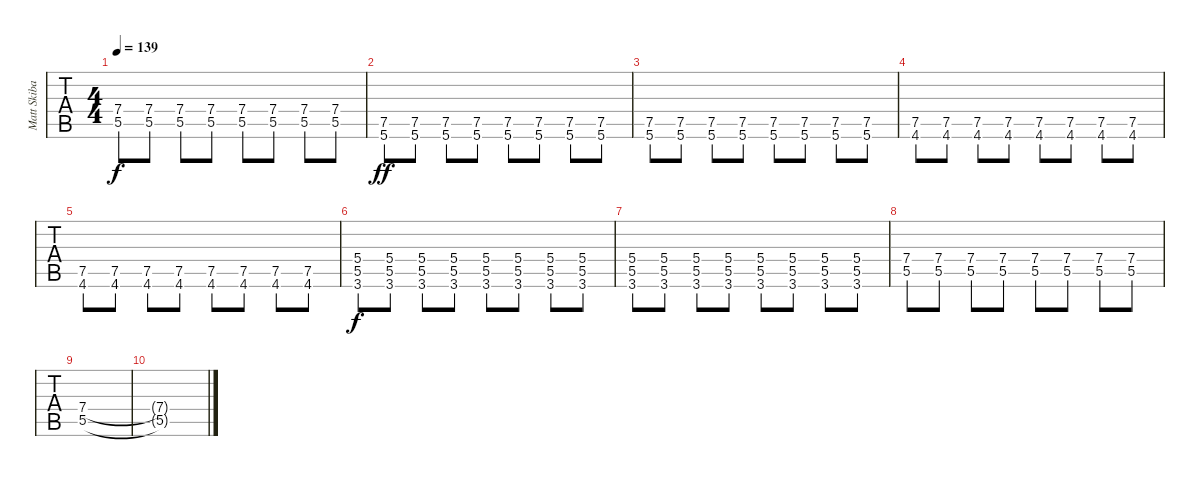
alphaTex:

\track ("Matt Skiba - Guitar One" "Matt Skiba") {instrument distortionguitar}
\staff {tabs}
\tuning (E4 B3 G3 D3 A2 E2) {hide}
\ts (4 4)
\tempo 139
\clef g2
\ks a
(7.4 5.5).8{dy f} (7.4 5.5).8 (7.4 5.5).8 (7.4 5.5).8 (7.4 5.5).8 (7.4 5.5).8 (7.4 5.5).8 (7.4 5.5).8 |
(7.5 5.6).8{dy ff} (7.5 5.6).8 (7.5 5.6).8 (7.5 5.6).8 (7.5 5.6).8 (7.5 5.6).8 (7.5 5.6).8 (7.5 5.6).8 |
(7.5 5.6).8 (7.5 5.6).8 (7.5 5.6).8 (7.5 5.6).8 (7.5 5.6).8 (7.5 5.6).8 (7.5 5.6).8 (7.5 5.6).8 |
(7.5 4.6).8 (7.5 4.6).8 (7.5 4.6).8 (7.5 4.6).8 (7.5 4.6).8 (7.5 4.6).8 (7.5 4.6).8 (7.5 4.6).8 |
(7.5 4.6).8 (7.5 4.6).8 (7.5 4.6).8 (7.5 4.6).8 (7.5 4.6).8 (7.5 4.6).8 (7.5 4.6).8 (7.5 4.6).8 |
(5.4 5.5 3.6).8{dy f} (5.4 5.5 3.6).8 (5.4 5.5 3.6).8 (5.4 5.5 3.6).8 (5.4 5.5 3.6).8 (5.4 5.5 3.6).8 (5.4 5.5 3.6).8 (5.4 5.5 3.6).8 |
(5.4 5.5 3.6).8 (5.4 5.5 3.6).8 (5.4 5.5 3.6).8 (5.4 5.5 3.6).8 (5.4 5.5 3.6).8 (5.4 5.5 3.6).8 (5.4 5.5 3.6).8 (5.4 5.5 3.6).8 |
(7.4 5.5).8 (7.4 5.5).8 (7.4 5.5).8 (7.4 5.5).8 (7.4 5.5).8 (7.4 5.5).8 (7.4 5.5).8 (7.4 5.5).8 |
(7.4 5.5).1 |
(7.4{t} 5.5{t}).1
